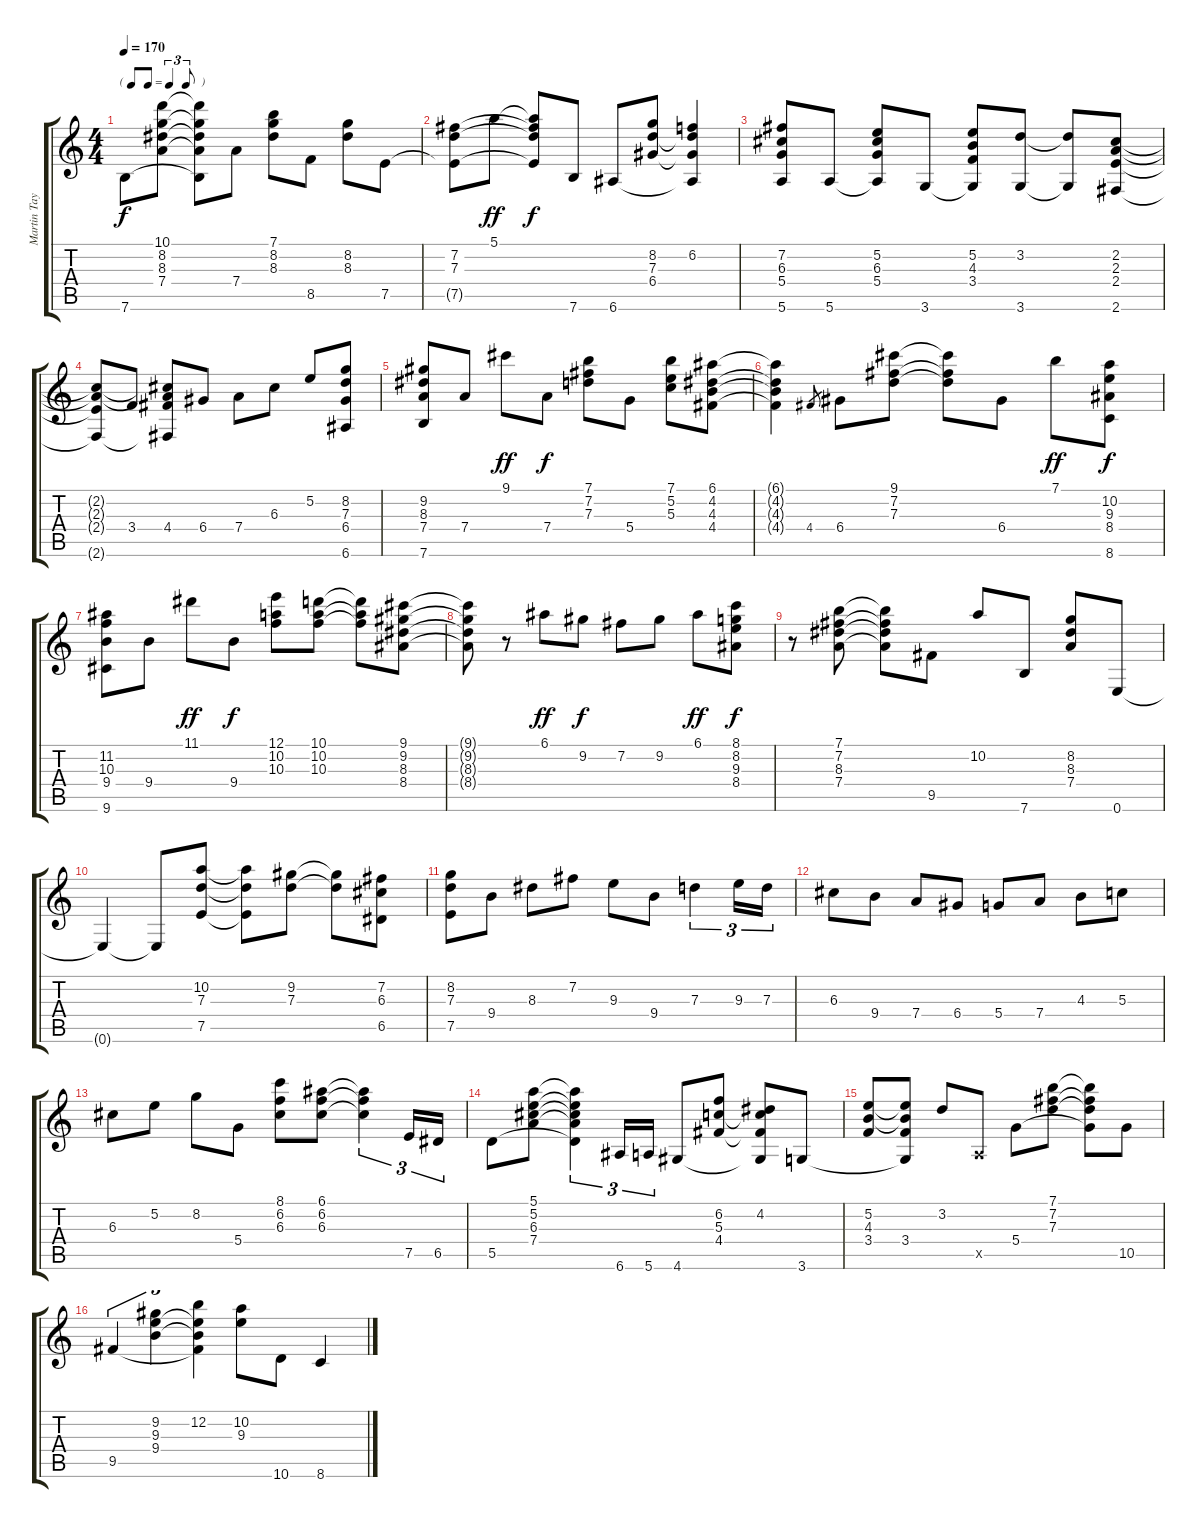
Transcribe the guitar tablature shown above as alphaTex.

\track ("Martin Taylor" "Martin Tay") {instrument electricguitarjazz}
\staff {score tabs}
\tuning (E4 B3 G3 D3 A2 E2) {hide}
\ts (4 4)
\tf triplet8th
\tempo 170
\clef g2
\ks c
7.6.8{dy f} (10.1 8.2 8.3 7.4).8 (10.1{t} 8.2{t} 8.3{t} 7.4{t} 7.6{t}).8 7.4.8 (7.1 8.2 8.3).8 8.5.8 (8.2 8.3).8 7.5.8 |
(7.2 7.3 7.5{t}).8 5.1.8{dy ff} (5.1{t} 7.2{t} 7.3{t} 7.5{t}).8{dy f} 7.6.8 6.6.8 (8.2 7.3 6.4).8 (6.2 7.3{t} 6.4{t} 6.6{t}).4 |
(7.2 6.3 5.4 5.6).8 5.6.8 (5.2 6.3 5.4 5.6{t}).8 3.6.8 (5.2 4.3 3.4 3.6{t}).8 (3.2 3.6).8 (3.2{t} 3.6{t}).8 (2.2 2.3 2.4 2.6).8 |
(2.2{t} 2.3{t} 2.4{t} 2.6{t}).8 3.4.8 (2.2{t} 2.3{t} 4.4 2.6{t}).8 6.4.8 7.4.8 6.3.8 5.2.8 (8.2 7.3 6.4 6.6).8 |
(9.2 8.3 7.4 7.6).8 7.4.8 9.1.8{dy ff} 7.4.8{dy f} (7.1 7.2 7.3).8 5.4.8 (7.1 5.2 5.3).8 (6.1 4.2 4.3 4.4).8 |
(6.1{t} 4.2{t} 4.3{t} 4.4{t}).4 4.4.8{gr} 6.4.8 (9.1 7.2 7.3).8 (9.1{t} 7.2{t} 7.3{t}).8 6.4.8 7.1.8{dy ff} (10.2 9.3 8.4 8.6).8{dy f} |
(11.2 10.3 9.4 9.6).8 9.4.8 11.1.8{dy ff} 9.4.8{dy f} (12.1 10.2 10.3).8 (10.1 10.2 10.3).8 (10.1{t} 10.2{t} 10.3{t}).8 (9.1 9.2 8.3 8.4).8 |
(9.1{t} 9.2{t} 8.3{t} 8.4{t}).8 r.8 6.1.8{dy ff} 9.2.8{dy f} 7.2.8 9.2.8 6.1.8{dy ff} (8.1 8.2 9.3 8.4).8{dy f} |
r.8 (7.1 7.2 8.3 7.4).8 (7.1{t} 7.2{t} 8.3{t} 7.4{t}).8 9.5.8 10.2.8 7.6.8 (8.2 8.3 7.4).8 0.6.8 |
0.6{t}.4 0.6{t}.8 (10.2 7.3 7.5).8 (10.2{t} 7.3{t} 7.5{t}).8 (9.2 7.3).8 (9.2{t} 7.3{t}).8 (7.2 6.3 6.5).8 |
(8.2 7.3 7.5).8 9.4.8 8.3.8 7.2.8 9.3.8 9.4.8 7.3.4{tu (3 2)} 9.3.16{tu (3 2)} 7.3.16{tu (3 2)} |
6.3.8 9.4.8 7.4.8 6.4.8 5.4.8 7.4.8 4.3.8 5.3.8 |
6.3.8 5.2.8 8.2.8 5.4.8 (8.1 6.2 6.3).8 (6.1 6.2 6.3).8 (6.1{t} 6.2{t} 6.3{t}).4{tu (3 2)} 7.5.16{tu (3 2)} 6.5.16{tu (3 2)} |
5.5.8 (5.1 5.2 6.3 7.4).8 (5.1{t} 5.2{t} 6.3{t} 7.4{t} 5.5{t}).4{tu (3 2)} 6.6.16{tu (3 2)} 5.6.16{tu (3 2)} 4.6.8 (6.2 5.3 4.4).8 (4.2 5.3{t} 4.4{t} 4.6{t}).8 3.6.8 |
(5.2 4.3 3.4).8 (5.2{t} 4.3{t} 3.4 3.6{t}).8 3.2.8 0.5{x}.8 5.4.8 (7.1 7.2 7.3).8 (7.1{t} 7.2{t} 7.3{t} 5.4{t}).8 10.5.8 |
9.5.4{tu (3 2)} (9.2 9.3 9.4).4{tu (3 2)} (12.2 9.3{t} 9.4{t} 9.5{t}).4{tu (3 2)} (10.2 9.3).8 10.6.8 8.6.4
